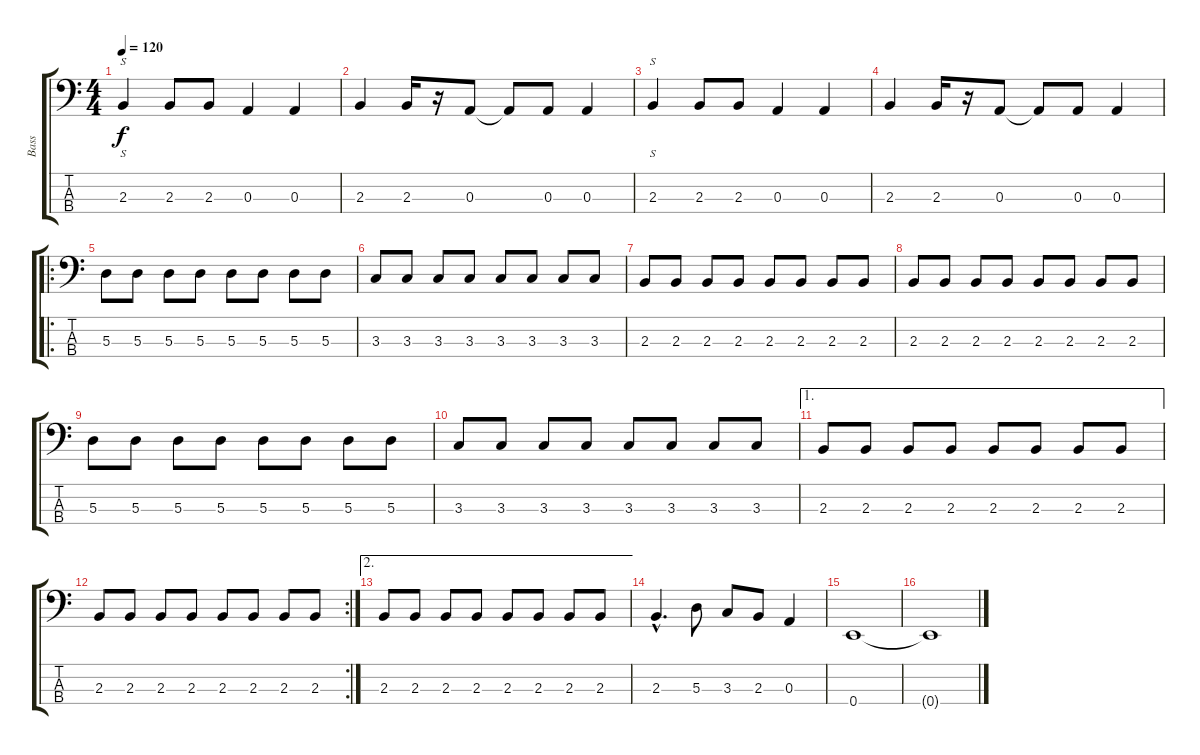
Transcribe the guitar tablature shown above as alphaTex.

\track ("Bass" "Bass") {instrument fretlessbass}
\staff {score tabs}
\tuning (G2 D2 A1 E1) {hide}
\ts (4 4)
\tempo 120
\clef f4
\ks c
2.3.4{s dy f} 2.3.8 2.3.8 0.3.4 0.3.4 |
2.3.4 2.3.16 r.16 0.3.8 0.3{t}.8 0.3.8 0.3.4 |
2.3.4{s} 2.3.8 2.3.8 0.3.4 0.3.4 |
2.3.4 2.3.16 r.16 0.3.8 0.3{t}.8 0.3.8 0.3.4 |
\ro
5.3.8 5.3.8 5.3.8 5.3.8 5.3.8 5.3.8 5.3.8 5.3.8 |
3.3.8 3.3.8 3.3.8 3.3.8 3.3.8 3.3.8 3.3.8 3.3.8 |
2.3.8 2.3.8 2.3.8 2.3.8 2.3.8 2.3.8 2.3.8 2.3.8 |
2.3.8 2.3.8 2.3.8 2.3.8 2.3.8 2.3.8 2.3.8 2.3.8 |
5.3.8 5.3.8 5.3.8 5.3.8 5.3.8 5.3.8 5.3.8 5.3.8 |
3.3.8 3.3.8 3.3.8 3.3.8 3.3.8 3.3.8 3.3.8 3.3.8 |
\ae 1
2.3.8 2.3.8 2.3.8 2.3.8 2.3.8 2.3.8 2.3.8 2.3.8 |
\rc 2
2.3.8 2.3.8 2.3.8 2.3.8 2.3.8 2.3.8 2.3.8 2.3.8 |
\ae 2
2.3.8 2.3.8 2.3.8 2.3.8 2.3.8 2.3.8 2.3.8 2.3.8 |
2.3{hac}.4{d} 5.3.8 3.3.8 2.3.8 0.3.4 |
0.4.1 |
0.4{t}.1
